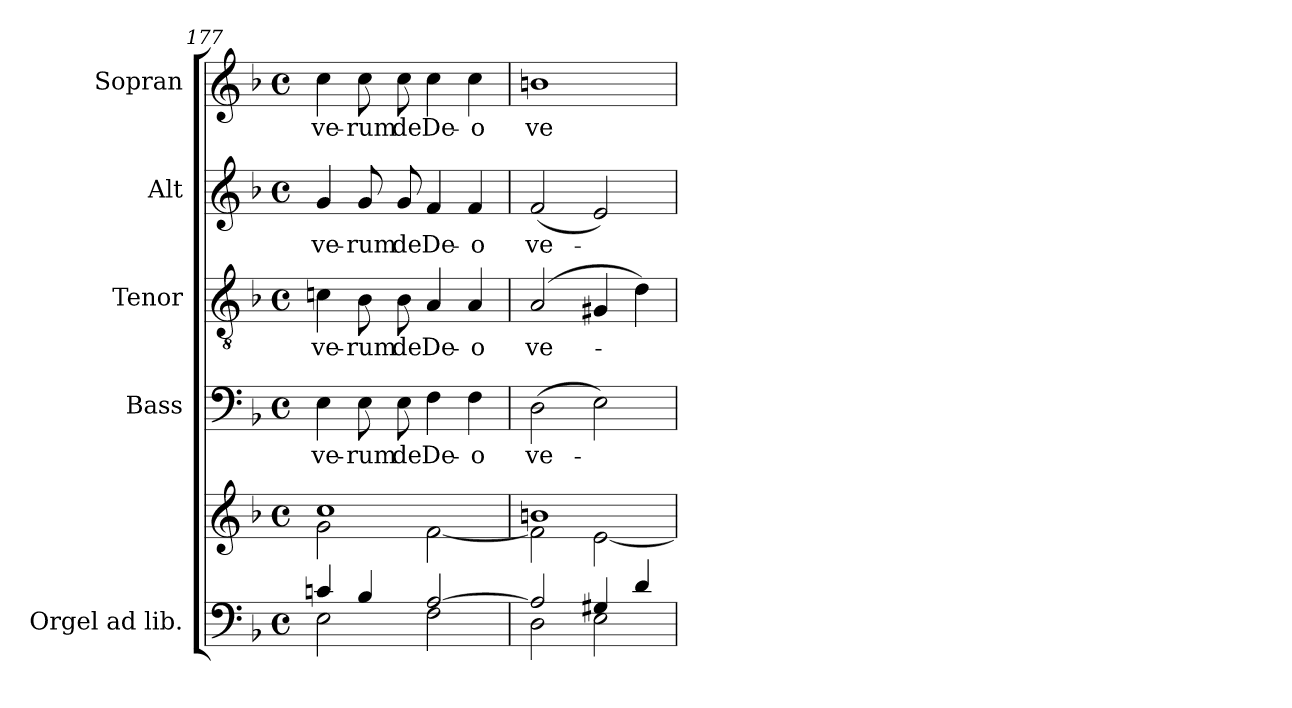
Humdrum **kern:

**kern	**kern	**kern	**text	**kern	**text	**kern	**text	**kern	**text
*part5	*part5	*part4	*part4	*part3	*part3	*part2	*part2	*part1	*part1
*staff6	*staff5	*staff4	*staff4	*staff3	*staff3	*staff2	*staff2	*staff1	*staff1
*I"Orgel ad lib.	*	*I"Bass	*	*I"Tenor	*	*I"Alt	*	*I"Sopran	*
*	*	*I'B.	*	*I'T.	*	*I'A.	*	*I'S.	*
*clefF4	*clefG2	*clefF4	*	*clefGv2	*	*clefG2	*	*clefG2	*
*k[b-]	*k[b-]	*k[b-]	*	*k[b-]	*	*k[b-]	*	*k[b-]	*
*F:	*F:	*F:	*	*F:	*	*F:	*	*F:	*
*M4/4	*M4/4	*M4/4	*	*M4/4	*	*M4/4	*	*M4/4	*
*met(c)	*met(c)	*met(c)	*	*met(c)	*	*met(c)	*	*met(c)	*
=177	=177	=177	=177	=177	=177	=177	=177	=177	=177
*^	*^	*	*	*	*	*	*	*	*
!	!	!	!	!	!LO:LY:b	!	!LO:LY:b	!	!LO:LY:b	!	!LO:LY:b
4cn/	2E\	1cc	2g\	4E\	ve-	4cn\	ve-	4g/	ve-	4cc\	ve-
!	!	!	!	!	!LO:LY:b	!	!LO:LY:b	!	!LO:LY:b	!	!LO:LY:b
4B-/	.	.	.	8E\	-rum	8B-\	-rum	8g/	-rum	8cc\	-rum
!	!	!	!	!	!LO:LY:b	!	!LO:LY:b	!	!LO:LY:b	!	!LO:LY:b
.	.	.	.	8E\	de	8B-\	de	8g/	de	8cc\	de
!	!	!	!	!	!LO:LY:b	!	!LO:LY:b	!	!LO:LY:b	!	!LO:LY:b
[>2A/	2F\	.	[<2f\	4F\	De-	4A/	De-	4f/	De-	4cc\	De-
!	!	!	!	!	!LO:LY:b	!	!LO:LY:b	!	!LO:LY:b	!	!LO:LY:b
.	.	.	.	4F\	-o	4A/	-o	4f/	-o	4cc\	-o
=178	=178	=178	=178	=178	=178	=178	=178	=178	=178	=178	=178
!	!	!	!	!	!LO:LY:b	!	!LO:LY:b	!	!LO:LY:b	!	!LO:LY:b
2A/]	2D\	1bn	2f\]	(>2D\	ve-	(2A/	ve-	(<2f/	ve-	1bn	ve-
4G#X/	2E\	.	[<2e\	2E\)	.	4G#X/	.	2e/)	.	.	.
4d/	.	.	.	.	.	4d\)	.	.	.	.	.
*v	*v	*	*	*	*	*	*	*	*	*	*
*	*v	*v	*	*	*	*	*	*	*	*
=	=	=	=	=	=	=	=	=	=
*-	*-	*-	*-	*-	*-	*-	*-	*-	*-
